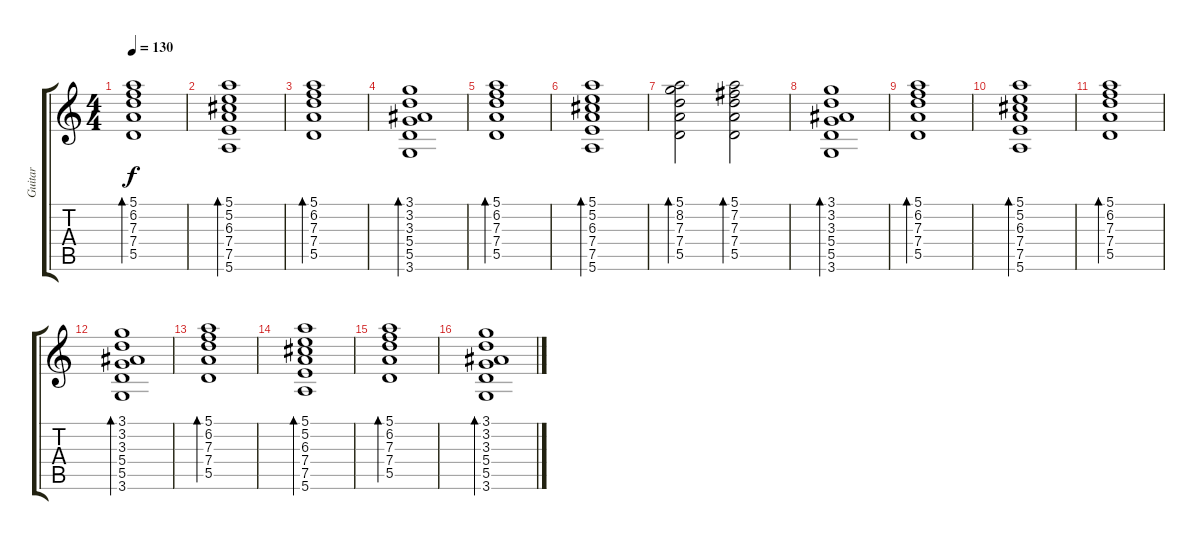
\track ("Guitar" "Guitar") {instrument acousticguitarnylon}
\staff {score tabs}
\tuning (E4 B3 G3 D3 A2 E2) {hide}
\ts (4 4)
\tempo 130
\clef g2
\ks c
(5.1 6.2 7.3 7.4 5.5).1{bd 60 dy f} |
(5.1 5.2 6.3 7.4 7.5 5.6).1{bd 60} |
(5.1 6.2 7.3 7.4 5.5).1{bd 60} |
(3.1 3.2 3.3 5.4 5.5 3.6).1{bd 60} |
(5.1 6.2 7.3 7.4 5.5).1{bd 60} |
(5.1 5.2 6.3 7.4 7.5 5.6).1{bd 60} |
(5.1 8.2 7.3 7.4 5.5).2{bd 60} (5.1 7.2 7.3 7.4 5.5).2{bd 60} |
(3.1 3.2 3.3 5.4 5.5 3.6).1{bd 60} |
(5.1 6.2 7.3 7.4 5.5).1{bd 60} |
(5.1 5.2 6.3 7.4 7.5 5.6).1{bd 60} |
(5.1 6.2 7.3 7.4 5.5).1{bd 60} |
(3.1 3.2 3.3 5.4 5.5 3.6).1{bd 60} |
(5.1 6.2 7.3 7.4 5.5).1{bd 60} |
(5.1 5.2 6.3 7.4 7.5 5.6).1{bd 60} |
(5.1 6.2 7.3 7.4 5.5).1{bd 60} |
(3.1 3.2 3.3 5.4 5.5 3.6).1{bd 60}
